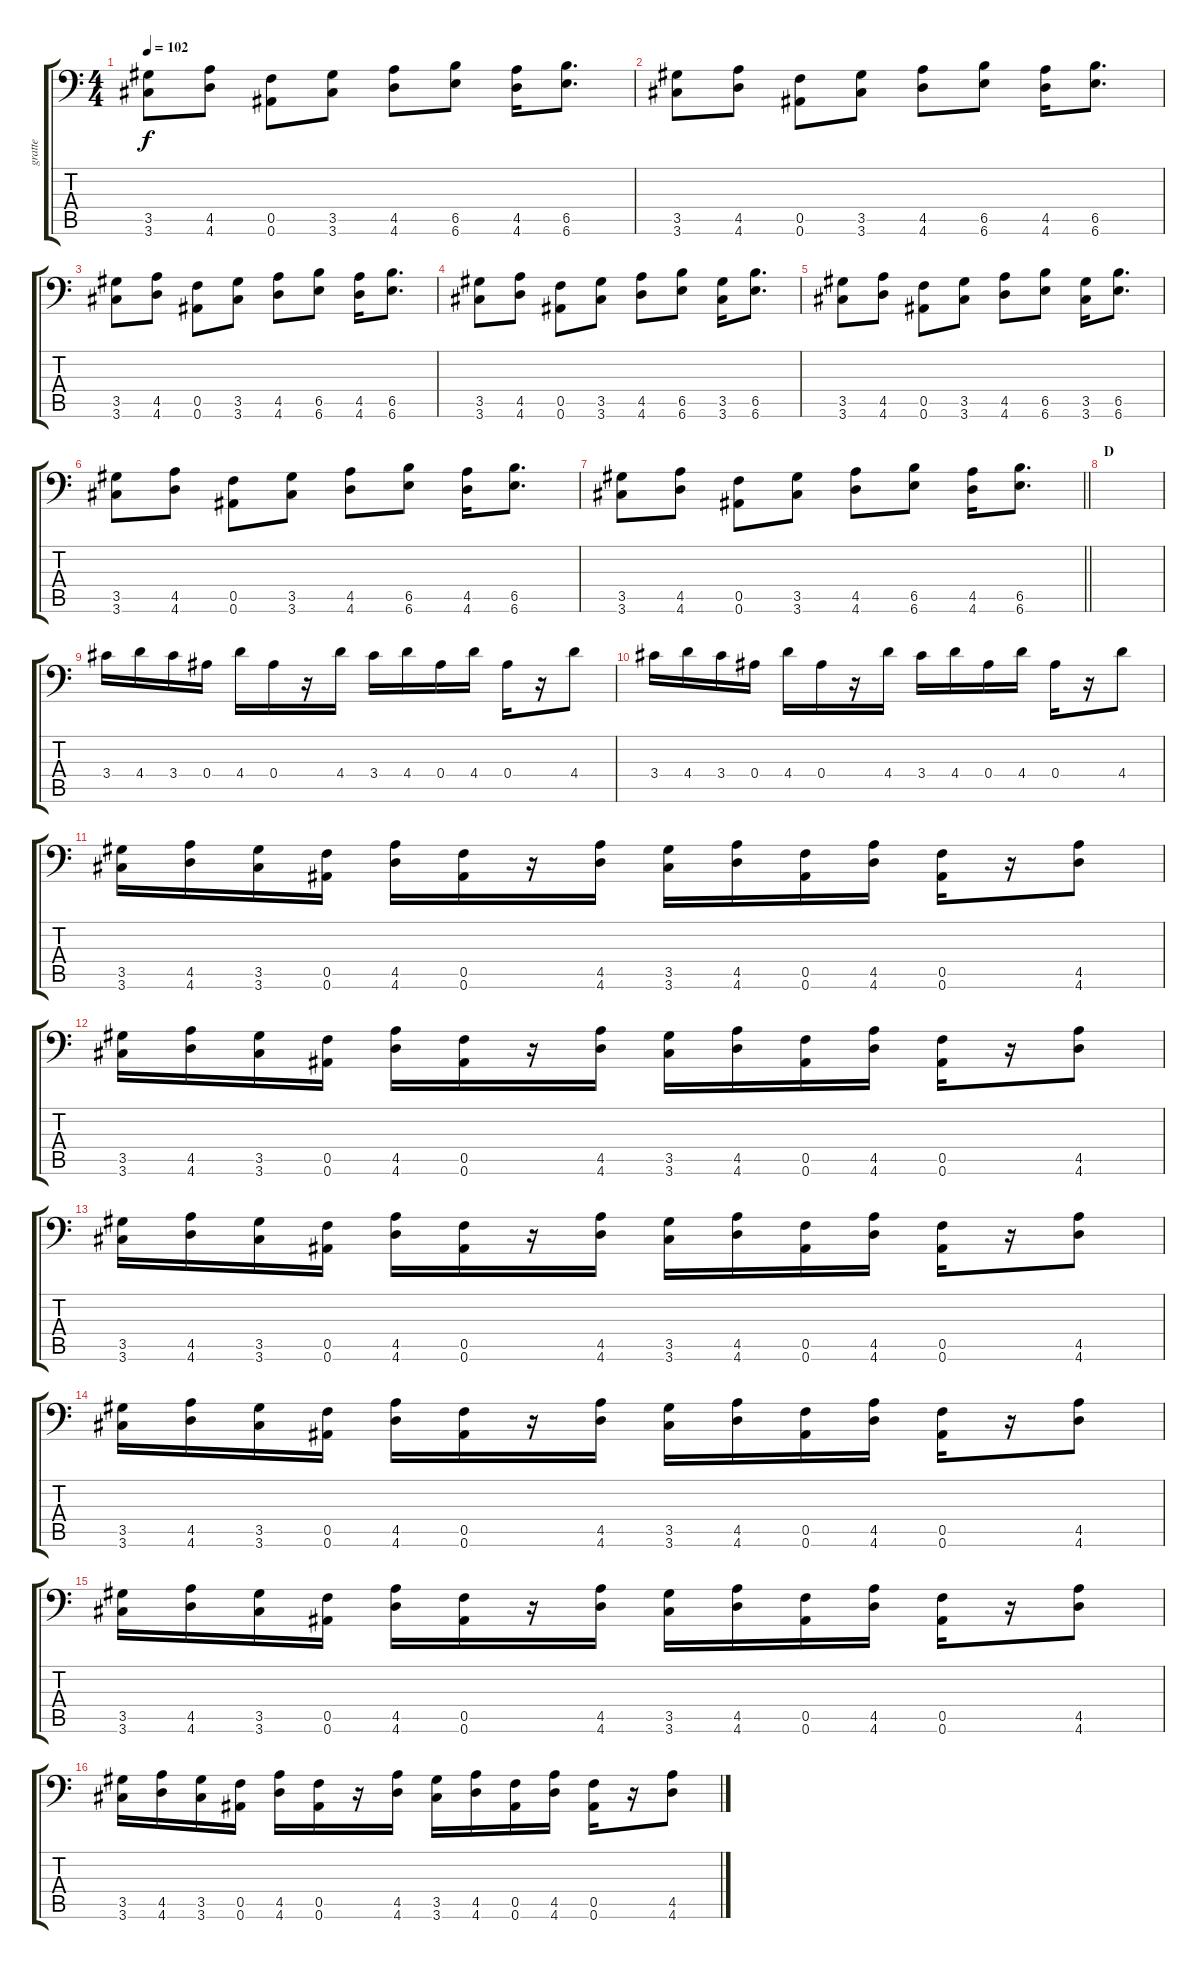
\track ("gratte" "gratte") {instrument distortionguitar}
\staff {score tabs}
\tuning (C4 G3 Eb3 Bb2 F2 Bb1) {hide}
\ts (4 4)
\tempo 102
\clef f4
\ks c
(3.5 3.6).8{dy f} (4.5 4.6).8 (0.5 0.6).8 (3.5 3.6).8 (4.5 4.6).8 (6.5 6.6).8 (4.5 4.6).16 (6.5 6.6).8{d} |
(3.5 3.6).8 (4.5 4.6).8 (0.5 0.6).8 (3.5 3.6).8 (4.5 4.6).8 (6.5 6.6).8 (4.5 4.6).16 (6.5 6.6).8{d} |
(3.5 3.6).8 (4.5 4.6).8 (0.5 0.6).8 (3.5 3.6).8 (4.5 4.6).8 (6.5 6.6).8 (4.5 4.6).16 (6.5 6.6).8{d} |
(3.5 3.6).8 (4.5 4.6).8 (0.5 0.6).8 (3.5 3.6).8 (4.5 4.6).8 (6.5 6.6).8 (3.5 3.6).16 (6.5 6.6).8{d} |
(3.5 3.6).8 (4.5 4.6).8 (0.5 0.6).8 (3.5 3.6).8 (4.5 4.6).8 (6.5 6.6).8 (3.5 3.6).16 (6.5 6.6).8{d} |
(3.5 3.6).8 (4.5 4.6).8 (0.5 0.6).8 (3.5 3.6).8 (4.5 4.6).8 (6.5 6.6).8 (4.5 4.6).16 (6.5 6.6).8{d} |
\barLineRight lightlight
(3.5 3.6).8 (4.5 4.6).8 (0.5 0.6).8 (3.5 3.6).8 (4.5 4.6).8 (6.5 6.6).8 (4.5 4.6).16 (6.5 6.6).8{d} |
\section ("" "D")
|
3.4.16 4.4.16 3.4.16 0.4.16 4.4.16 0.4.16 r.16 4.4.16 3.4.16 4.4.16 0.4.16 4.4.16 0.4.16 r.16 4.4.8 |
3.4.16 4.4.16 3.4.16 0.4.16 4.4.16 0.4.16 r.16 4.4.16 3.4.16 4.4.16 0.4.16 4.4.16 0.4.16 r.16 4.4.8 |
(3.5 3.6).16 (4.5 4.6).16 (3.5 3.6).16 (0.5 0.6).16 (4.5 4.6).16 (0.5 0.6).16 r.16 (4.5 4.6).16 (3.5 3.6).16 (4.5 4.6).16 (0.5 0.6).16 (4.5 4.6).16 (0.5 0.6).16 r.16 (4.5 4.6).8 |
(3.5 3.6).16 (4.5 4.6).16 (3.5 3.6).16 (0.5 0.6).16 (4.5 4.6).16 (0.5 0.6).16 r.16 (4.5 4.6).16 (3.5 3.6).16 (4.5 4.6).16 (0.5 0.6).16 (4.5 4.6).16 (0.5 0.6).16 r.16 (4.5 4.6).8 |
(3.5 3.6).16 (4.5 4.6).16 (3.5 3.6).16 (0.5 0.6).16 (4.5 4.6).16 (0.5 0.6).16 r.16 (4.5 4.6).16 (3.5 3.6).16 (4.5 4.6).16 (0.5 0.6).16 (4.5 4.6).16 (0.5 0.6).16 r.16 (4.5 4.6).8 |
(3.5 3.6).16 (4.5 4.6).16 (3.5 3.6).16 (0.5 0.6).16 (4.5 4.6).16 (0.5 0.6).16 r.16 (4.5 4.6).16 (3.5 3.6).16 (4.5 4.6).16 (0.5 0.6).16 (4.5 4.6).16 (0.5 0.6).16 r.16 (4.5 4.6).8 |
(3.5 3.6).16 (4.5 4.6).16 (3.5 3.6).16 (0.5 0.6).16 (4.5 4.6).16 (0.5 0.6).16 r.16 (4.5 4.6).16 (3.5 3.6).16 (4.5 4.6).16 (0.5 0.6).16 (4.5 4.6).16 (0.5 0.6).16 r.16 (4.5 4.6).8 |
(3.5 3.6).16 (4.5 4.6).16 (3.5 3.6).16 (0.5 0.6).16 (4.5 4.6).16 (0.5 0.6).16 r.16 (4.5 4.6).16 (3.5 3.6).16 (4.5 4.6).16 (0.5 0.6).16 (4.5 4.6).16 (0.5 0.6).16 r.16 (4.5 4.6).8
